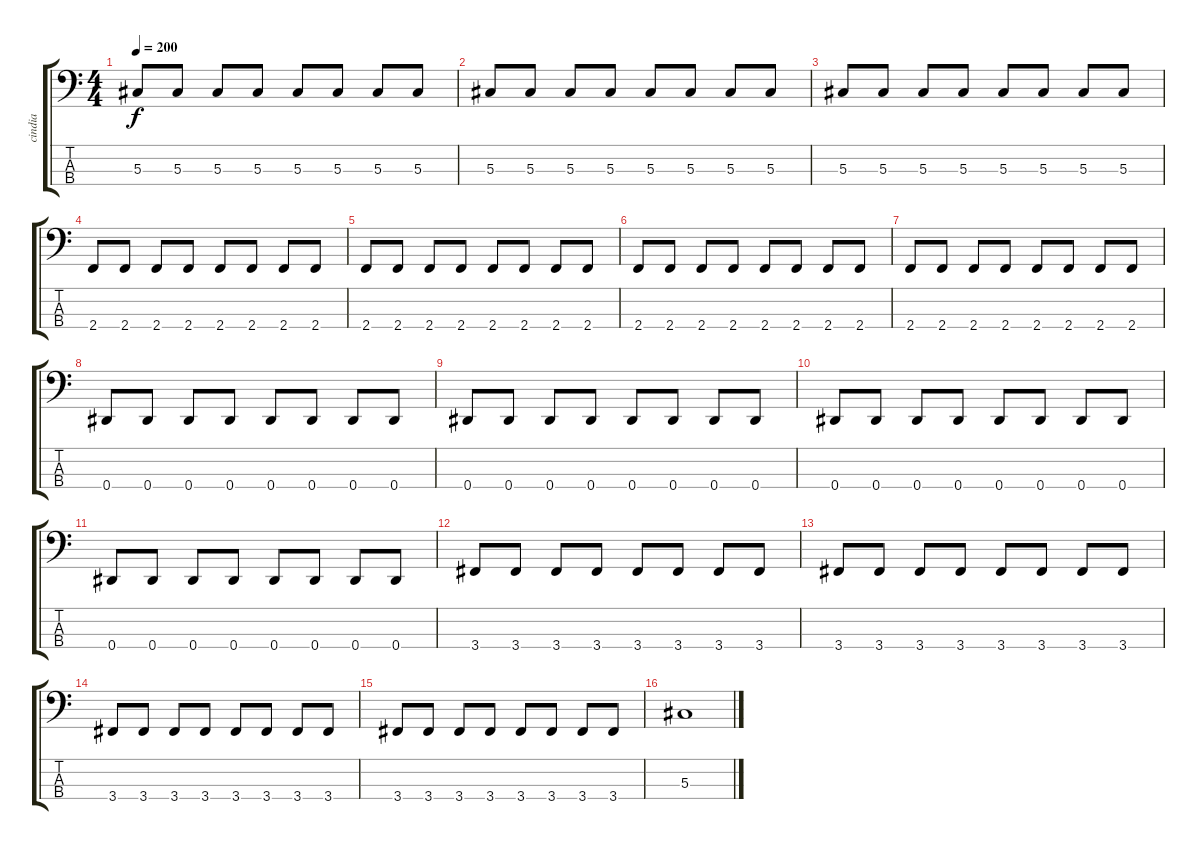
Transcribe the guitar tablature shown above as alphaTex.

\track ("cindia" "cindia") {instrument electricbasspick}
\staff {score tabs}
\tuning (Gb2 Db2 Ab1 Eb1) {hide}
\ts (4 4)
\tempo 200
\clef f4
\ks c
5.3.8{dy f} 5.3.8 5.3.8 5.3.8 5.3.8 5.3.8 5.3.8 5.3.8 |
5.3.8 5.3.8 5.3.8 5.3.8 5.3.8 5.3.8 5.3.8 5.3.8 |
5.3.8 5.3.8 5.3.8 5.3.8 5.3.8 5.3.8 5.3.8 5.3.8 |
2.4.8 2.4.8 2.4.8 2.4.8 2.4.8 2.4.8 2.4.8 2.4.8 |
2.4.8 2.4.8 2.4.8 2.4.8 2.4.8 2.4.8 2.4.8 2.4.8 |
2.4.8 2.4.8 2.4.8 2.4.8 2.4.8 2.4.8 2.4.8 2.4.8 |
2.4.8 2.4.8 2.4.8 2.4.8 2.4.8 2.4.8 2.4.8 2.4.8 |
0.4.8 0.4.8 0.4.8 0.4.8 0.4.8 0.4.8 0.4.8 0.4.8 |
0.4.8 0.4.8 0.4.8 0.4.8 0.4.8 0.4.8 0.4.8 0.4.8 |
0.4.8 0.4.8 0.4.8 0.4.8 0.4.8 0.4.8 0.4.8 0.4.8 |
0.4.8 0.4.8 0.4.8 0.4.8 0.4.8 0.4.8 0.4.8 0.4.8 |
3.4.8 3.4.8 3.4.8 3.4.8 3.4.8 3.4.8 3.4.8 3.4.8 |
3.4.8 3.4.8 3.4.8 3.4.8 3.4.8 3.4.8 3.4.8 3.4.8 |
3.4.8 3.4.8 3.4.8 3.4.8 3.4.8 3.4.8 3.4.8 3.4.8 |
3.4.8 3.4.8 3.4.8 3.4.8 3.4.8 3.4.8 3.4.8 3.4.8 |
5.3.1
